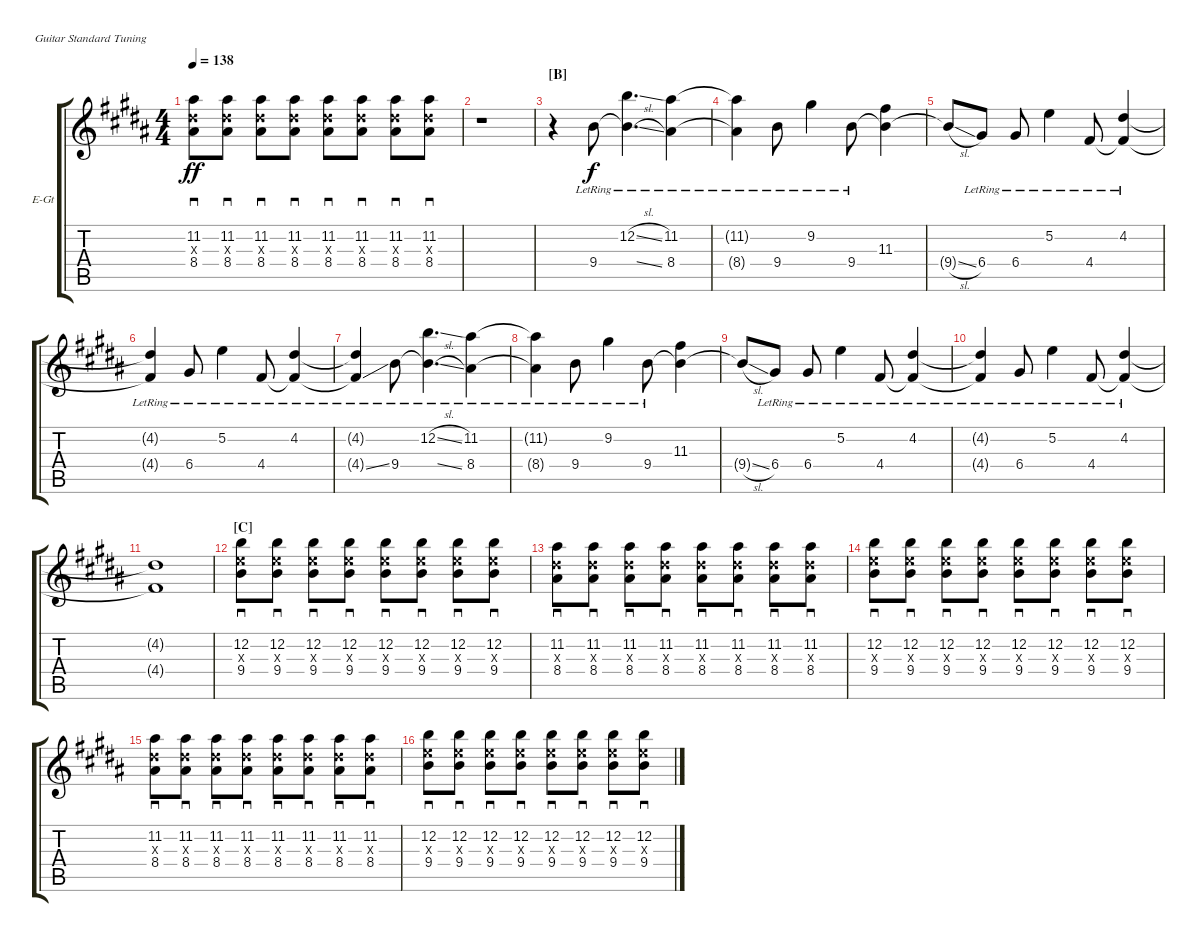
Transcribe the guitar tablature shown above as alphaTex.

\bracketExtendMode groupsimilarinstruments
\firstSystemTrackNameOrientation horizontal
\otherSystemsTrackNameOrientation horizontal
\track ("Albert Hammond Jr." "E-Gt") {instrument overdrivenguitar}
\staff {score tabs}
\tuning (E4 B3 G3 D3 A2 E2)
\ts (4 4)
\tempo 138
\clef g2
\ks b
(8.4 8.3{x} 11.2).8{sd dy ff} (8.4 8.3{x} 11.2).8{sd} (8.4 8.3{x} 11.2).8{sd} (8.4 8.3{x} 11.2).8{sd} (8.4 8.3{x} 11.2).8{sd} (8.4 8.3{x} 11.2).8{sd} (8.4 8.3{x} 11.2).8{sd} (8.4 8.3{x} 11.2).8{sd} |
r.1 |
\section ("B" "")
r.4 9.4{lr}.8{dy f} (12.2{sl lr} 9.4{sl lr t}).4{d} (8.4{lr} 11.2{lr}).4 |
(8.4{lr t} 11.2{lr t}).4 9.4{lr}.8 9.2{lr}.4 9.4{lr}.8 (11.3 9.4{t}).4 |
9.4{sl t}.8 6.4{lr}.8 6.4{lr}.8 5.2{lr}.4 4.4{lr}.8 (4.2{lr} 4.4{lr t}).4 |
(4.4{lr t} 4.2{lr t}).4 6.4{lr}.8 5.2{lr}.4 4.4{lr}.8 (4.2 4.4{lr t}).4 |
(4.2{lr t} 4.4{ss lr t}).4 9.4{lr}.8 (12.2{sl lr} 9.4{sl lr t}).4{d} (8.4{lr} 11.2{lr}).4 |
(8.4{lr t} 11.2{lr t}).4 9.4{lr}.8 9.2{lr}.4 9.4{lr}.8 (11.3 9.4{t}).4 |
9.4{sl t}.8 6.4{lr}.8 6.4{lr}.8 5.2{lr}.4 4.4{lr}.8 (4.2{lr} 4.4{lr t}).4 |
(4.4{lr t} 4.2{lr t}).4 6.4{lr}.8 5.2{lr}.4 4.4{lr}.8 (4.2{lr} 4.4{lr t}).4 |
(4.4{t} 4.2{t}).1 |
\section ("C" "")
(9.4 12.2 9.3{x}).8{sd} (9.4 12.2 9.3{x}).8{sd} (9.4 12.2 9.3{x}).8{sd} (9.4 12.2 9.3{x}).8{sd} (9.4 12.2 9.3{x}).8{sd} (9.4 12.2 9.3{x}).8{sd} (9.4 12.2 9.3{x}).8{sd} (9.4 12.2 9.3{x}).8{sd} |
(8.4 11.2 8.3{x}).8{sd} (8.4 11.2 8.3{x}).8{sd} (8.4 11.2 8.3{x}).8{sd} (8.4 11.2 8.3{x}).8{sd} (8.4 11.2 8.3{x}).8{sd} (8.4 11.2 8.3{x}).8{sd} (8.4 11.2 8.3{x}).8{sd} (8.4 11.2 8.3{x}).8{sd} |
(9.4 12.2 9.3{x}).8{sd} (9.4 12.2 9.3{x}).8{sd} (9.4 12.2 9.3{x}).8{sd} (9.4 12.2 9.3{x}).8{sd} (9.4 12.2 9.3{x}).8{sd} (9.4 12.2 9.3{x}).8{sd} (9.4 12.2 9.3{x}).8{sd} (9.4 12.2 9.3{x}).8{sd} |
(8.4 11.2 8.3{x}).8{sd} (8.4 11.2 8.3{x}).8{sd} (8.4 11.2 8.3{x}).8{sd} (8.4 11.2 8.3{x}).8{sd} (8.4 11.2 8.3{x}).8{sd} (8.4 11.2 8.3{x}).8{sd} (8.4 11.2 8.3{x}).8{sd} (8.4 11.2 8.3{x}).8{sd} |
(9.4 12.2 9.3{x}).8{sd} (9.4 12.2 9.3{x}).8{sd} (9.4 12.2 9.3{x}).8{sd} (9.4 12.2 9.3{x}).8{sd} (9.4 12.2 9.3{x}).8{sd} (9.4 12.2 9.3{x}).8{sd} (9.4 12.2 9.3{x}).8{sd} (9.4 12.2 9.3{x}).8{sd}
